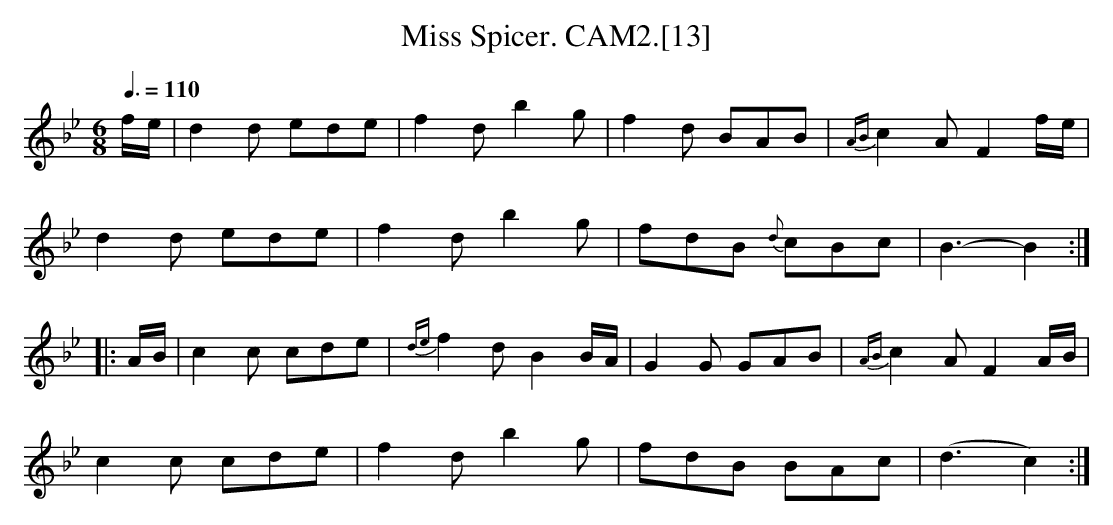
X:1
T:Miss Spicer. CAM2.[13]
M:6/8
L:1/8
Q:3/8=110
K:Bb
f/e/ | d2d ede | f2d b2g | f2d BAB | {AB}c2A F2 f/e/ |
d2d ede | f2d b2g | fdB {d}cBc | B3- B2 :|
|: A/B/ | c2c cde | {de}f2d B2B/A/ | G2G GAB | {AB}c2A F2A/B/ |
c2c cde | f2d b2g | fdB BAc | (d3 c2) :|
